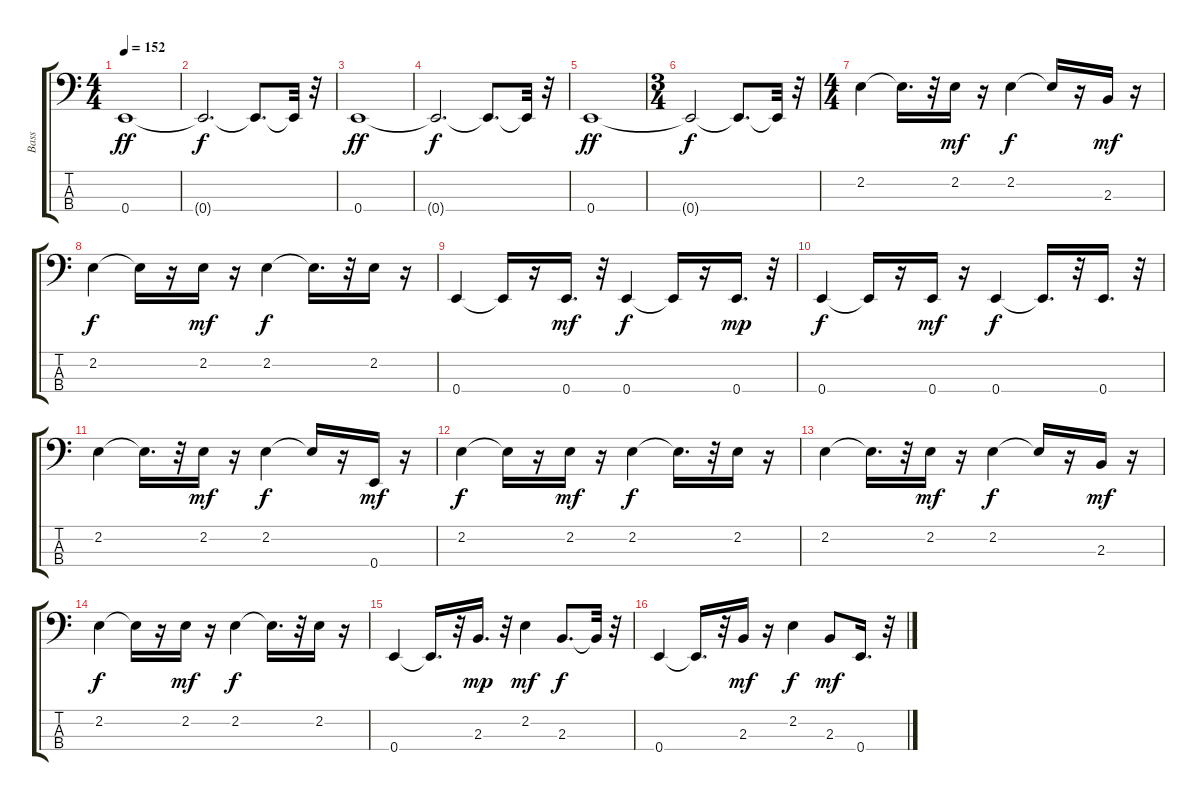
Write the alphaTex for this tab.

\track ("Bass    " "Bass    ") {instrument fretlessbass}
\staff {score tabs}
\tuning (G2 D2 A1 E1) {hide}
\ts (4 4)
\tempo 152
\clef f4
\ks c
0.4.1{dy ff} |
0.4{t}.2{d dy f} 0.4{t}.8{d} 0.4{t}.32 r.32 |
0.4.1{dy ff} |
0.4{t}.2{d dy f} 0.4{t}.8{d} 0.4{t}.32 r.32 |
0.4.1{dy ff} |
\ts (3 4)
0.4{t}.2{dy f} 0.4{t}.8{d} 0.4{t}.32 r.32 |
\ts (4 4)
2.2.4 2.2{t}.16{d} r.32 2.2.16{dy mf} r.16 2.2.4{dy f} 2.2{t}.16 r.16 2.3.16{dy mf} r.16 |
2.2.4{dy f} 2.2{t}.16 r.16 2.2.16{dy mf} r.16 2.2.4{dy f} 2.2{t}.16{d} r.32 2.2.16 r.16 |
0.4.4 0.4{t}.16 r.16 0.4.16{d dy mf} r.32 0.4.4{dy f} 0.4{t}.16 r.16 0.4.16{d dy mp} r.32 |
0.4.4{dy f} 0.4{t}.16 r.16 0.4.16{dy mf} r.16 0.4.4{dy f} 0.4{t}.16{d} r.32 0.4.16{d} r.32 |
2.2.4 2.2{t}.16{d} r.32 2.2.16{dy mf} r.16 2.2.4{dy f} 2.2{t}.16 r.16 0.4.16{dy mf} r.16 |
2.2.4{dy f} 2.2{t}.16 r.16 2.2.16{dy mf} r.16 2.2.4{dy f} 2.2{t}.16{d} r.32 2.2.16 r.16 |
2.2.4 2.2{t}.16{d} r.32 2.2.16{dy mf} r.16 2.2.4{dy f} 2.2{t}.16 r.16 2.3.16{dy mf} r.16 |
2.2.4{dy f} 2.2{t}.16 r.16 2.2.16{dy mf} r.16 2.2.4{dy f} 2.2{t}.16{d} r.32 2.2.16 r.16 |
0.4.4 0.4{t}.16{d} r.32 2.3.16{d dy mp} r.32 2.2.4{dy mf} 2.3.8{d dy f} 2.3{t}.32 r.32 |
0.4.4 0.4{t}.16{d} r.32 2.3.16{dy mf} r.16 2.2.4{dy f} 2.3.8{dy mf} 0.4.16{d} r.32
